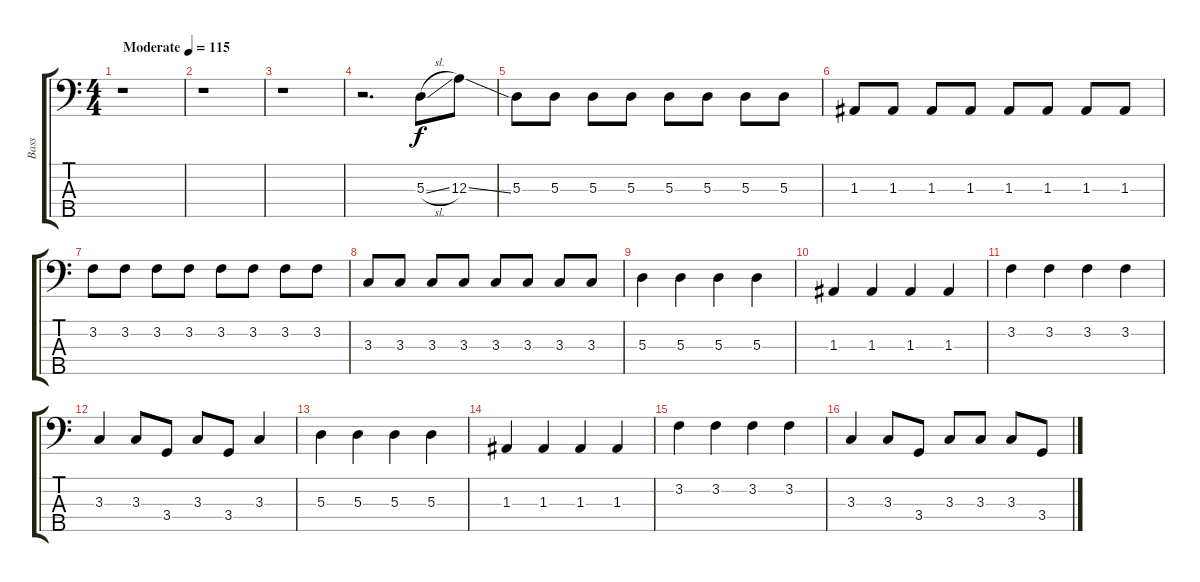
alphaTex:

\track ("Bass" "Bass") {instrument electricbassfinger}
\staff {score tabs}
\tuning (G2 D2 A1 E1 B0) {hide}
\ts (4 4)
\tempo (115 "Moderate")
\clef f4
\ks c
r.1{dy f instrument electricbassfinger} |
r.1 |
r.1 |
r.2{d} 5.3{sl}.8 12.3{ss}.8 |
5.3.8 5.3.8 5.3.8 5.3.8 5.3.8 5.3.8 5.3.8 5.3.8 |
1.3.8 1.3.8 1.3.8 1.3.8 1.3.8 1.3.8 1.3.8 1.3.8 |
3.2.8 3.2.8 3.2.8 3.2.8 3.2.8 3.2.8 3.2.8 3.2.8 |
3.3.8 3.3.8 3.3.8 3.3.8 3.3.8 3.3.8 3.3.8 3.3.8 |
5.3.4 5.3.4 5.3.4 5.3.4 |
1.3.4 1.3.4 1.3.4 1.3.4 |
3.2.4 3.2.4 3.2.4 3.2.4 |
3.3.4 3.3.8 3.4.8 3.3.8 3.4.8 3.3.4 |
5.3.4 5.3.4 5.3.4 5.3.4 |
1.3.4 1.3.4 1.3.4 1.3.4 |
3.2.4 3.2.4 3.2.4 3.2.4 |
3.3.4 3.3.8 3.4.8 3.3.8 3.3.8 3.3.8 3.4.8
